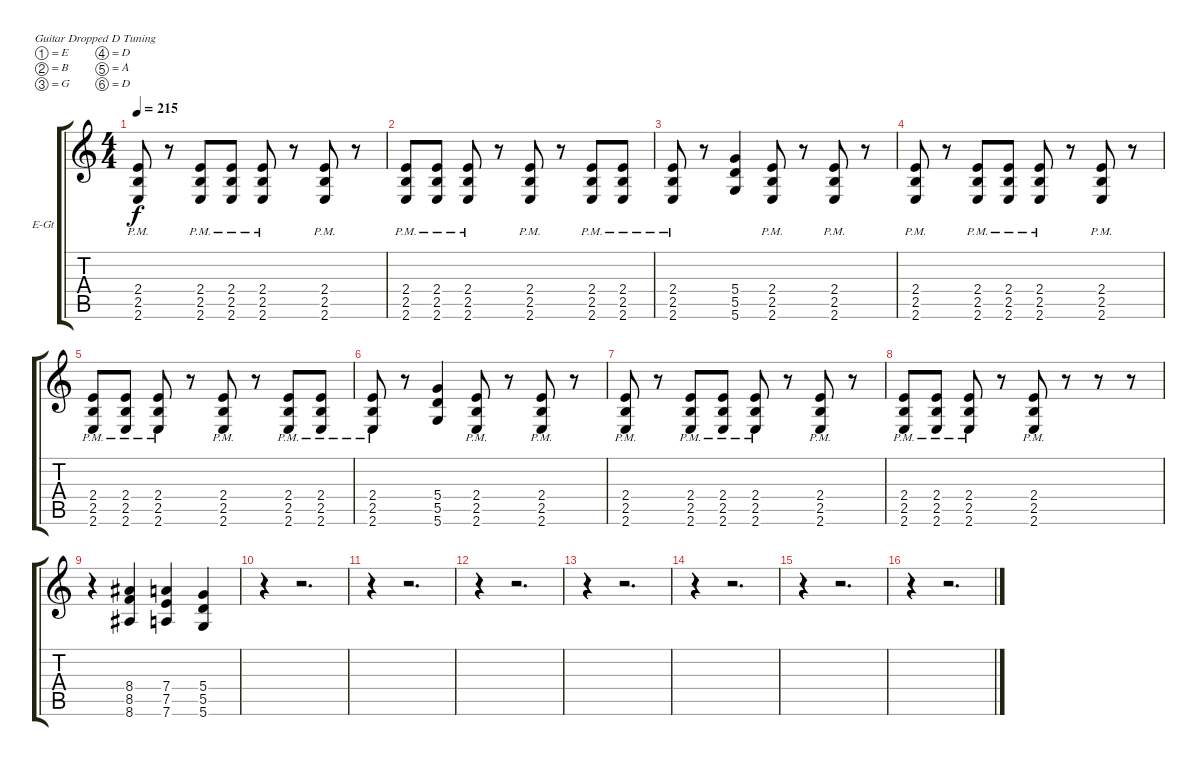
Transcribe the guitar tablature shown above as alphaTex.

\bracketExtendMode groupsimilarinstruments
\firstSystemTrackNameOrientation horizontal
\otherSystemsTrackNameOrientation horizontal
\track ("Overdriven-guitar (Richard)" "E-Gt") {instrument overdrivenguitar}
\staff {score tabs}
\tuning (E4 B3 G3 D3 A2 D2)
\ts (4 4)
\tempo 215
\clef g2
\ks c
(2.4{pm} 2.5{pm} 2.6{pm}).8{dy f} r.8 (2.4{pm} 2.5{pm} 2.6{pm}).8 (2.4{pm} 2.5{pm} 2.6{pm}).8 (2.4{pm} 2.5{pm} 2.6{pm}).8 r.8 (2.4{pm} 2.5{pm} 2.6{pm}).8 r.8 |
(2.4{pm} 2.5{pm} 2.6{pm}).8 (2.4{pm} 2.5{pm} 2.6{pm}).8 (2.4{pm} 2.5{pm} 2.6{pm}).8 r.8 (2.4{pm} 2.5{pm} 2.6{pm}).8 r.8 (2.4{pm} 2.5{pm} 2.6{pm}).8 (2.4{pm} 2.5{pm} 2.6{pm}).8 |
(2.4{pm} 2.5{pm} 2.6{pm}).8 r.8 (5.4 5.6 5.5).4 (2.5{pm} 2.6{pm} 2.4{pm}).8 r.8 (2.4{pm} 2.5{pm} 2.6{pm}).8 r.8 |
(2.4{pm} 2.5{pm} 2.6{pm}).8 r.8 (2.4{pm} 2.5{pm} 2.6{pm}).8 (2.4{pm} 2.5{pm} 2.6{pm}).8 (2.4{pm} 2.5{pm} 2.6{pm}).8 r.8 (2.4{pm} 2.5{pm} 2.6{pm}).8 r.8 |
(2.4{pm} 2.5{pm} 2.6{pm}).8 (2.4{pm} 2.5{pm} 2.6{pm}).8 (2.4{pm} 2.5{pm} 2.6{pm}).8 r.8 (2.4{pm} 2.5{pm} 2.6{pm}).8 r.8 (2.4{pm} 2.5{pm} 2.6{pm}).8 (2.4{pm} 2.5{pm} 2.6{pm}).8 |
(2.4{pm} 2.5{pm} 2.6{pm}).8 r.8 (5.4 5.6 5.5).4 (2.5{pm} 2.6{pm} 2.4{pm}).8 r.8 (2.4{pm} 2.5{pm} 2.6{pm}).8 r.8 |
(2.4{pm} 2.5{pm} 2.6{pm}).8 r.8 (2.4{pm} 2.5{pm} 2.6{pm}).8 (2.4{pm} 2.5{pm} 2.6{pm}).8 (2.4{pm} 2.5{pm} 2.6{pm}).8 r.8 (2.4{pm} 2.5{pm} 2.6{pm}).8 r.8 |
(2.4{pm} 2.5{pm} 2.6{pm}).8 (2.4{pm} 2.5{pm} 2.6{pm}).8 (2.4{pm} 2.5{pm} 2.6{pm}).8 r.8 (2.4{pm} 2.5{pm} 2.6{pm}).8 r.8 r.8 r.8 |
r.4 (8.4 8.5 8.6).4 (7.4 7.5 7.6).4 (5.4 5.6 5.5).4 |
r.4 r.2{d} |
r.4 r.2{d} |
r.4 r.2{d} |
r.4 r.2{d} |
r.4 r.2{d} |
r.4 r.2{d} |
r.4 r.2{d}
